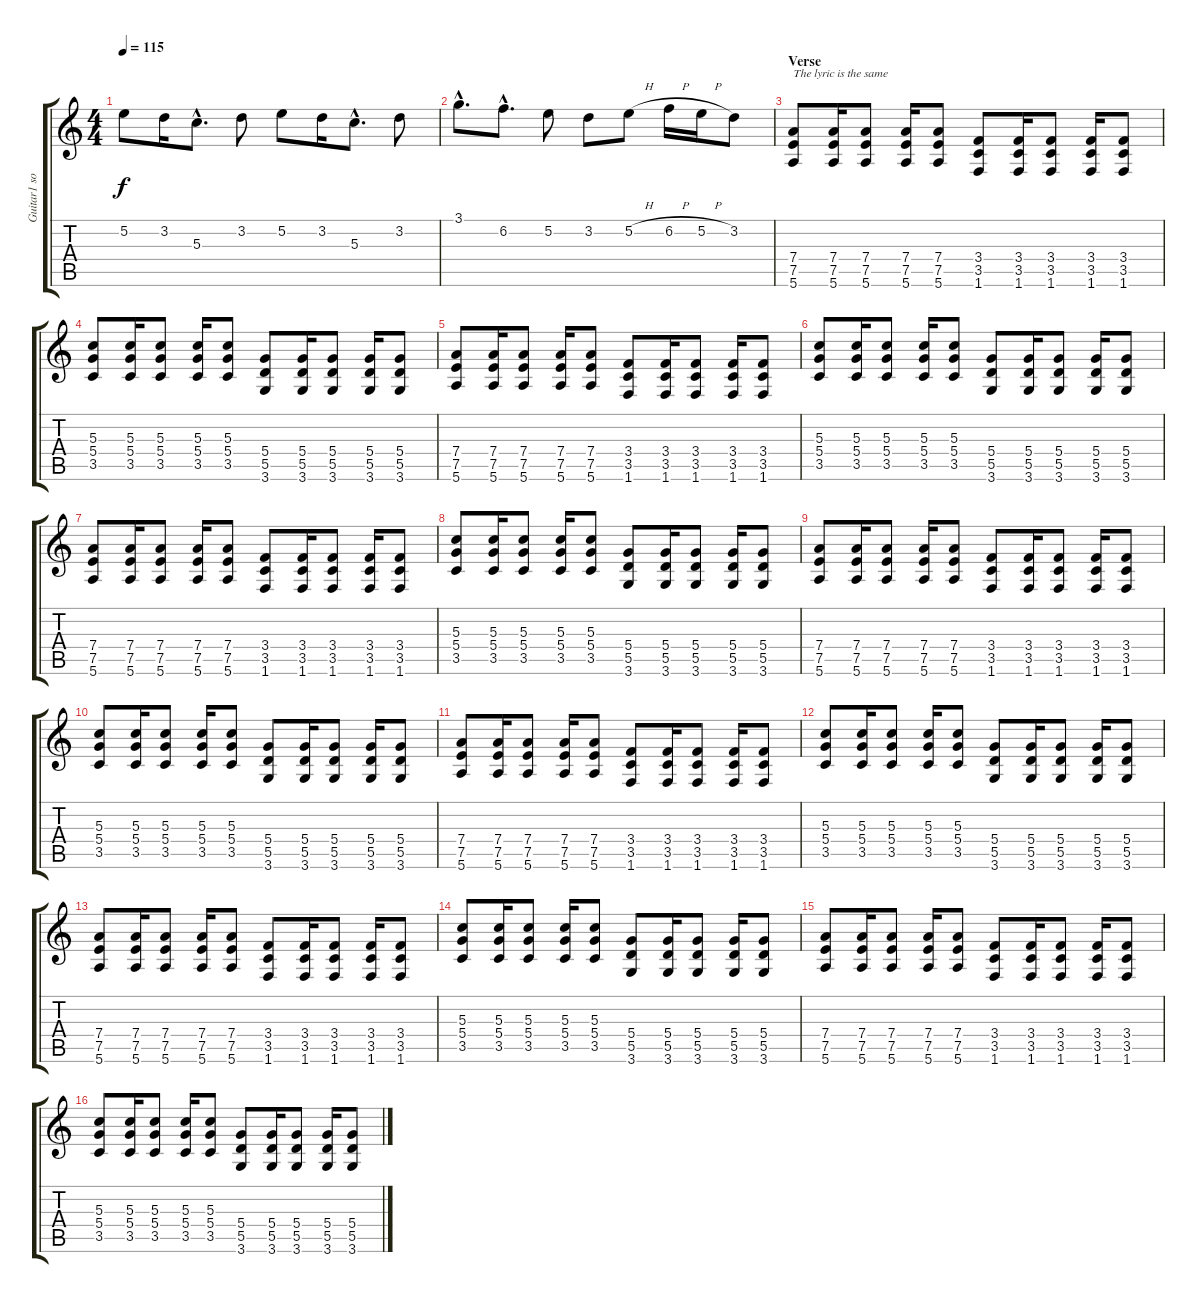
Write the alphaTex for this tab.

\track ("Guitar1 solo" "Guitar1 so") {instrument distortionguitar}
\staff {score tabs}
\tuning (E4 B3 G3 D3 A2 E2) {hide}
\ts (4 4)
\tempo 115
\clef g2
\ks c
5.2.8{dy f} 3.2.16 5.3{hac}.8{d} 3.2.8 5.2.8 3.2.16 5.3{hac}.8{d} 3.2.8 |
3.1{hac}.8{d} 6.2{hac}.8{d} 5.2.8 3.2.8 5.2{h}.8 6.2{h}.16 5.2{h}.16 3.2.8 |
\section ("" "Verse")
(7.4 7.5 5.6).8{txt "The lyric is the same"} (7.4 7.5 5.6).16 (7.4 7.5 5.6).8 (7.4 7.5 5.6).16 (7.4 7.5 5.6).8 (3.4 3.5 1.6).8 (3.4 3.5 1.6).16 (3.4 3.5 1.6).8 (3.4 3.5 1.6).16 (3.4 3.5 1.6).8 |
(5.3 5.4 3.5).8 (5.3 5.4 3.5).16 (5.3 5.4 3.5).8 (5.3 5.4 3.5).16 (5.3 5.4 3.5).8 (5.4 5.5 3.6).8 (5.4 5.5 3.6).16 (5.4 5.5 3.6).8 (5.4 5.5 3.6).16 (5.4 5.5 3.6).8 |
(7.4 7.5 5.6).8 (7.4 7.5 5.6).16 (7.4 7.5 5.6).8 (7.4 7.5 5.6).16 (7.4 7.5 5.6).8 (3.4 3.5 1.6).8 (3.4 3.5 1.6).16 (3.4 3.5 1.6).8 (3.4 3.5 1.6).16 (3.4 3.5 1.6).8 |
(5.3 5.4 3.5).8 (5.3 5.4 3.5).16 (5.3 5.4 3.5).8 (5.3 5.4 3.5).16 (5.3 5.4 3.5).8 (5.4 5.5 3.6).8 (5.4 5.5 3.6).16 (5.4 5.5 3.6).8 (5.4 5.5 3.6).16 (5.4 5.5 3.6).8 |
(7.4 7.5 5.6).8 (7.4 7.5 5.6).16 (7.4 7.5 5.6).8 (7.4 7.5 5.6).16 (7.4 7.5 5.6).8 (3.4 3.5 1.6).8 (3.4 3.5 1.6).16 (3.4 3.5 1.6).8 (3.4 3.5 1.6).16 (3.4 3.5 1.6).8 |
(5.3 5.4 3.5).8 (5.3 5.4 3.5).16 (5.3 5.4 3.5).8 (5.3 5.4 3.5).16 (5.3 5.4 3.5).8 (5.4 5.5 3.6).8 (5.4 5.5 3.6).16 (5.4 5.5 3.6).8 (5.4 5.5 3.6).16 (5.4 5.5 3.6).8 |
(7.4 7.5 5.6).8 (7.4 7.5 5.6).16 (7.4 7.5 5.6).8 (7.4 7.5 5.6).16 (7.4 7.5 5.6).8 (3.4 3.5 1.6).8 (3.4 3.5 1.6).16 (3.4 3.5 1.6).8 (3.4 3.5 1.6).16 (3.4 3.5 1.6).8 |
(5.3 5.4 3.5).8 (5.3 5.4 3.5).16 (5.3 5.4 3.5).8 (5.3 5.4 3.5).16 (5.3 5.4 3.5).8 (5.4 5.5 3.6).8 (5.4 5.5 3.6).16 (5.4 5.5 3.6).8 (5.4 5.5 3.6).16 (5.4 5.5 3.6).8 |
(7.4 7.5 5.6).8 (7.4 7.5 5.6).16 (7.4 7.5 5.6).8 (7.4 7.5 5.6).16 (7.4 7.5 5.6).8 (3.4 3.5 1.6).8 (3.4 3.5 1.6).16 (3.4 3.5 1.6).8 (3.4 3.5 1.6).16 (3.4 3.5 1.6).8 |
(5.3 5.4 3.5).8 (5.3 5.4 3.5).16 (5.3 5.4 3.5).8 (5.3 5.4 3.5).16 (5.3 5.4 3.5).8 (5.4 5.5 3.6).8 (5.4 5.5 3.6).16 (5.4 5.5 3.6).8 (5.4 5.5 3.6).16 (5.4 5.5 3.6).8 |
(7.4 7.5 5.6).8 (7.4 7.5 5.6).16 (7.4 7.5 5.6).8 (7.4 7.5 5.6).16 (7.4 7.5 5.6).8 (3.4 3.5 1.6).8 (3.4 3.5 1.6).16 (3.4 3.5 1.6).8 (3.4 3.5 1.6).16 (3.4 3.5 1.6).8 |
(5.3 5.4 3.5).8 (5.3 5.4 3.5).16 (5.3 5.4 3.5).8 (5.3 5.4 3.5).16 (5.3 5.4 3.5).8 (5.4 5.5 3.6).8 (5.4 5.5 3.6).16 (5.4 5.5 3.6).8 (5.4 5.5 3.6).16 (5.4 5.5 3.6).8 |
(7.4 7.5 5.6).8 (7.4 7.5 5.6).16 (7.4 7.5 5.6).8 (7.4 7.5 5.6).16 (7.4 7.5 5.6).8 (3.4 3.5 1.6).8 (3.4 3.5 1.6).16 (3.4 3.5 1.6).8 (3.4 3.5 1.6).16 (3.4 3.5 1.6).8 |
(5.3 5.4 3.5).8 (5.3 5.4 3.5).16 (5.3 5.4 3.5).8 (5.3 5.4 3.5).16 (5.3 5.4 3.5).8 (5.4 5.5 3.6).8 (5.4 5.5 3.6).16 (5.4 5.5 3.6).8 (5.4 5.5 3.6).16 (5.4 5.5 3.6).8
